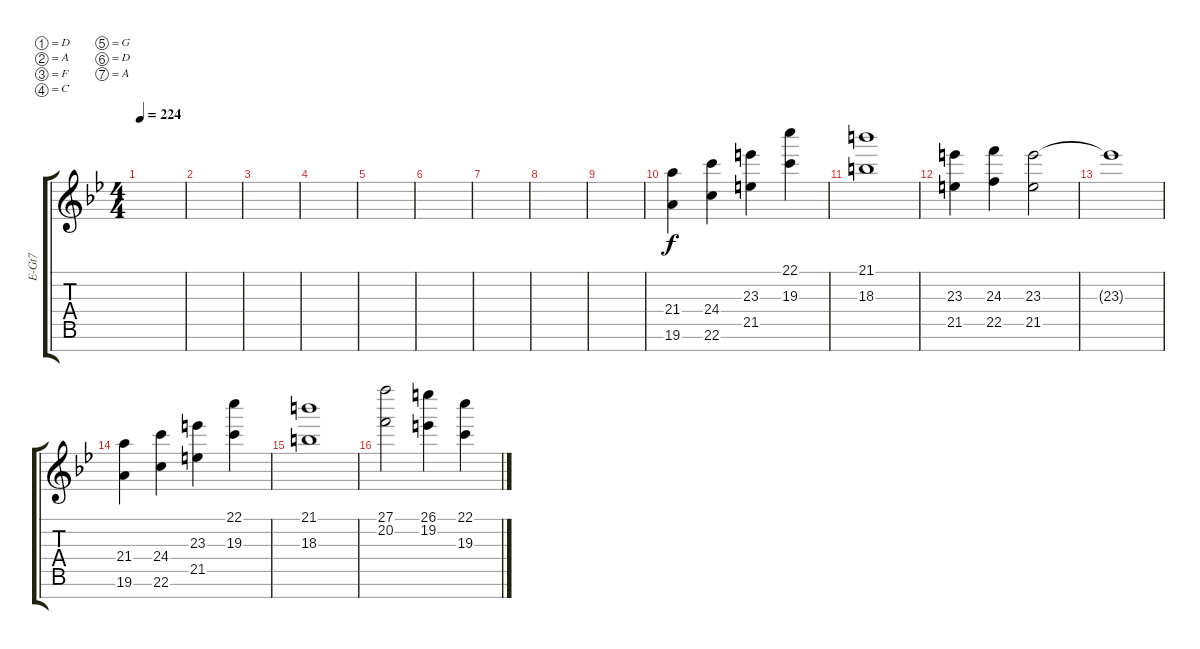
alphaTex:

\defaultSystemsLayout 4
\bracketExtendMode groupsimilarinstruments
\otherSystemsTrackNameOrientation horizontal
\track ("synth" "E-Gt7") {instrument distortionguitar}
\staff {score tabs}
\tuning (D4 A3 F3 C3 G2 D2 A1)
\ts (4 4)
\tempo 224
\clef g2
\scale
0.333333
\ks bb
|
\scale
0.333333 |
\scale
0.333333 |
\scale
0.333333 |
\scale
0.333333 |
\scale
0.333333 |
\scale
0.333333 |
\scale
0.333333 |
\scale
0.333333 |
\scale
0.333333 (21.4{acc forcenatural} 19.6{acc forcenatural}).4{dy f beam Down} (24.4{acc forcenatural} 22.6{acc forcenatural}).4{beam Down} (23.3{acc #} 21.5{acc #}).4{beam Down} (22.1{acc forcenatural} 19.3{acc forcenatural}).4{beam Down} |
\scale
0.333333 (21.1{acc #} 18.3{acc #}).1{beam Down} |
\scale
0.333333 (23.3{acc #} 21.5{acc #}).4{beam Down} (24.3{acc forcenatural} 22.5{acc forcenatural}).4{beam Down} (23.3{acc #} 21.5{acc #}).2{beam Down} |
\scale
0.333333 23.3{t acc #}.1{beam Down} |
\scale
0.333333 (21.4{acc forcenatural} 19.6{acc forcenatural}).4{beam Down} (24.4{acc forcenatural} 22.6{acc forcenatural}).4{beam Down} (23.3{acc #} 21.5{acc #}).4{beam Down} (22.1{acc forcenatural} 19.3{acc forcenatural}).4{beam Down} |
\scale
0.333333 (21.1{acc #} 18.3{acc #}).1{beam Down} |
\scale
0.333333 (27.1{acc forcenatural} 20.2{acc forcenatural}).2{beam Down} (26.1{acc #} 19.2{acc #}).4{beam Down} (22.1{acc forcenatural} 19.3{acc forcenatural}).4{beam Down}
